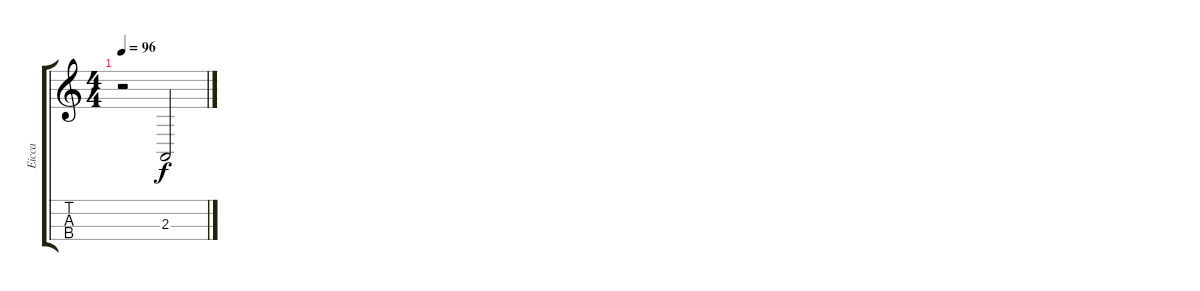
\track ("Eicca" "Eicca") {instrument cello}
\staff {score tabs}
\tuning (A3 D3 G2 C2) {hide}
\ts (4 4)
\tempo 96
\clef g2
\ks c
r.2{dy f} 2.3.2
